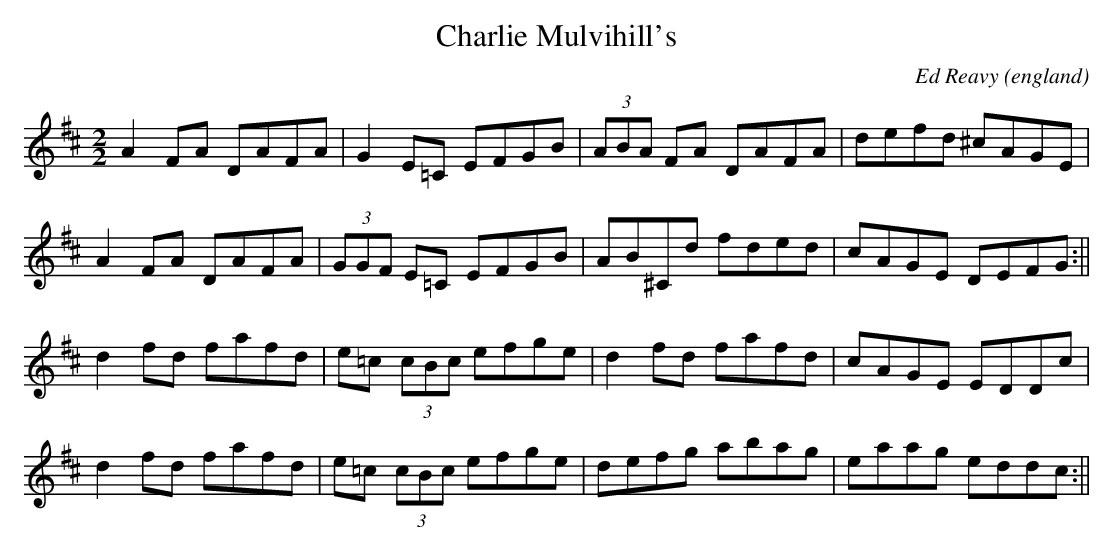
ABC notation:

X:1
T:Charlie Mulvihill's
O:england
C:Ed Reavy
M:2/2
L:1/8
K:D
A2 FA DAFA|G2 E=C EFGB|(3ABA FA DAFA|defd ^cAGE|
A2 FA DAFA|(3GGF E=C EFGB|AB^Cd fded|cAGE DEFG:||
d2 fd fafd|e=c (3cBc efge|d2 fd fafd|cAGE EDDc|
d2 fd fafd|e=c (3cBc efge|defg abag|eaag eddc:||
